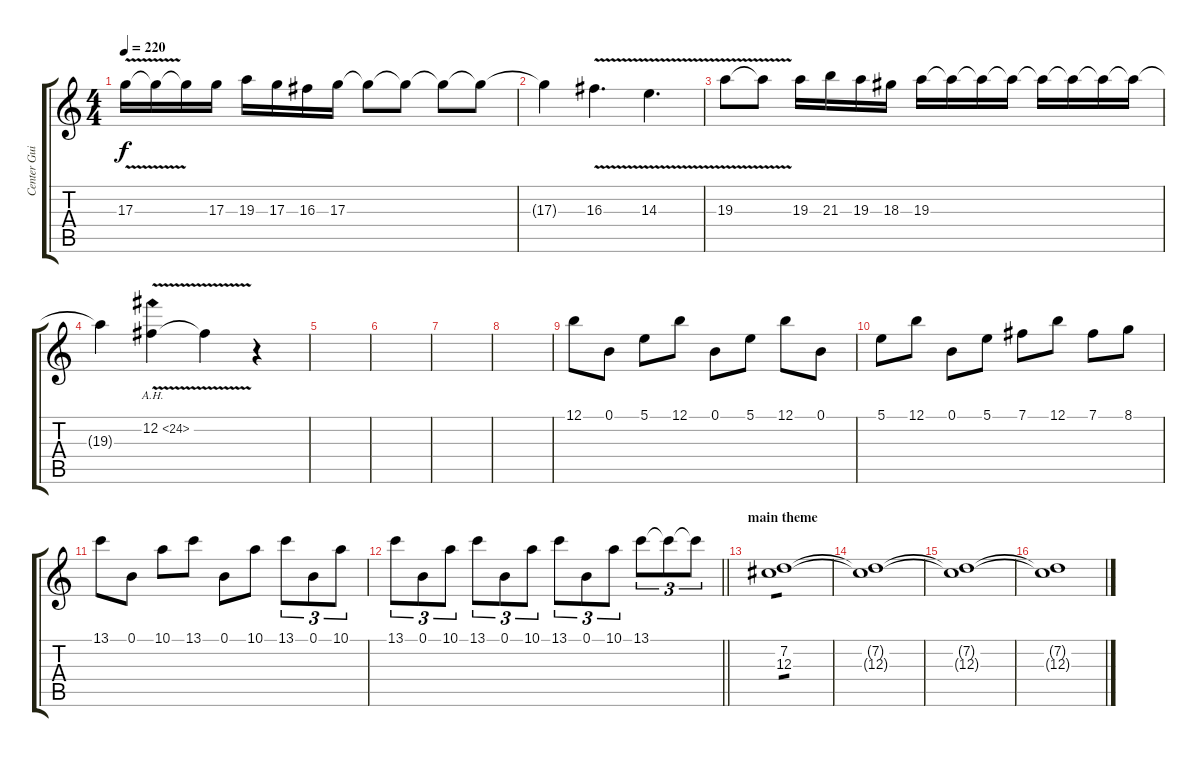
\track ("Center Guitar + solo" "Center Gui") {instrument distortionguitar}
\staff {score tabs}
\tuning (B3 Gb3 D3 A2 E2 B1) {hide}
\ts (4 4)
\section ("" "")
\tempo 220
\clef g2
\ks c
17.3{v}.16{dy f} 17.3{t}.16 17.3{t}.16 17.3.16 19.3.16 17.3.16 16.3.16 17.3.16 17.3{t}.8 17.3{t}.8 17.3{t}.8 17.3{t}.8 |
17.3{t}.4 16.3{v}.4{d} 14.3{v}.4{d} |
19.3{v}.8 19.3{t}.8 19.3.16 21.3.16 19.3.16 18.3.16 19.3.16 19.3{t}.16 19.3{t}.16 19.3{t}.16 19.3{t}.16 19.3{t}.16 19.3{t}.16 19.3{t}.16 |
19.3{t}.4 12.2{ah 12 v}.4 12.2{t}.4 r.4 |
|
|
|
|
12.1.8 0.1.8 5.1.8 12.1.8 0.1.8 5.1.8 12.1.8 0.1.8 |
5.1.8 12.1.8 0.1.8 5.1.8 7.1.8 12.1.8 7.1.8 8.1.8 |
13.1.8 0.1.8 10.1.8 13.1.8 0.1.8 10.1.8 13.1.8{tu (3 2)} 0.1.8{tu (3 2)} 10.1.8{tu (3 2)} |
\barLineRight lightlight
13.1.8{tu (3 2)} 0.1.8{tu (3 2)} 10.1.8{tu (3 2)} 13.1.8{tu (3 2)} 0.1.8{tu (3 2)} 10.1.8{tu (3 2)} 13.1.8{tu (3 2)} 0.1.8{tu (3 2)} 10.1.8{tu (3 2)} 13.1.8{tu (3 2)} 13.1{t}.8{tu (3 2)} 13.1{t}.8{tu (3 2)} |
\section ("" "main theme")
(7.2 12.3).1{tp 1} |
(7.2{t} 12.3{t}).1 |
(7.2{t} 12.3{t}).1 |
(7.2{t} 12.3{t}).1
